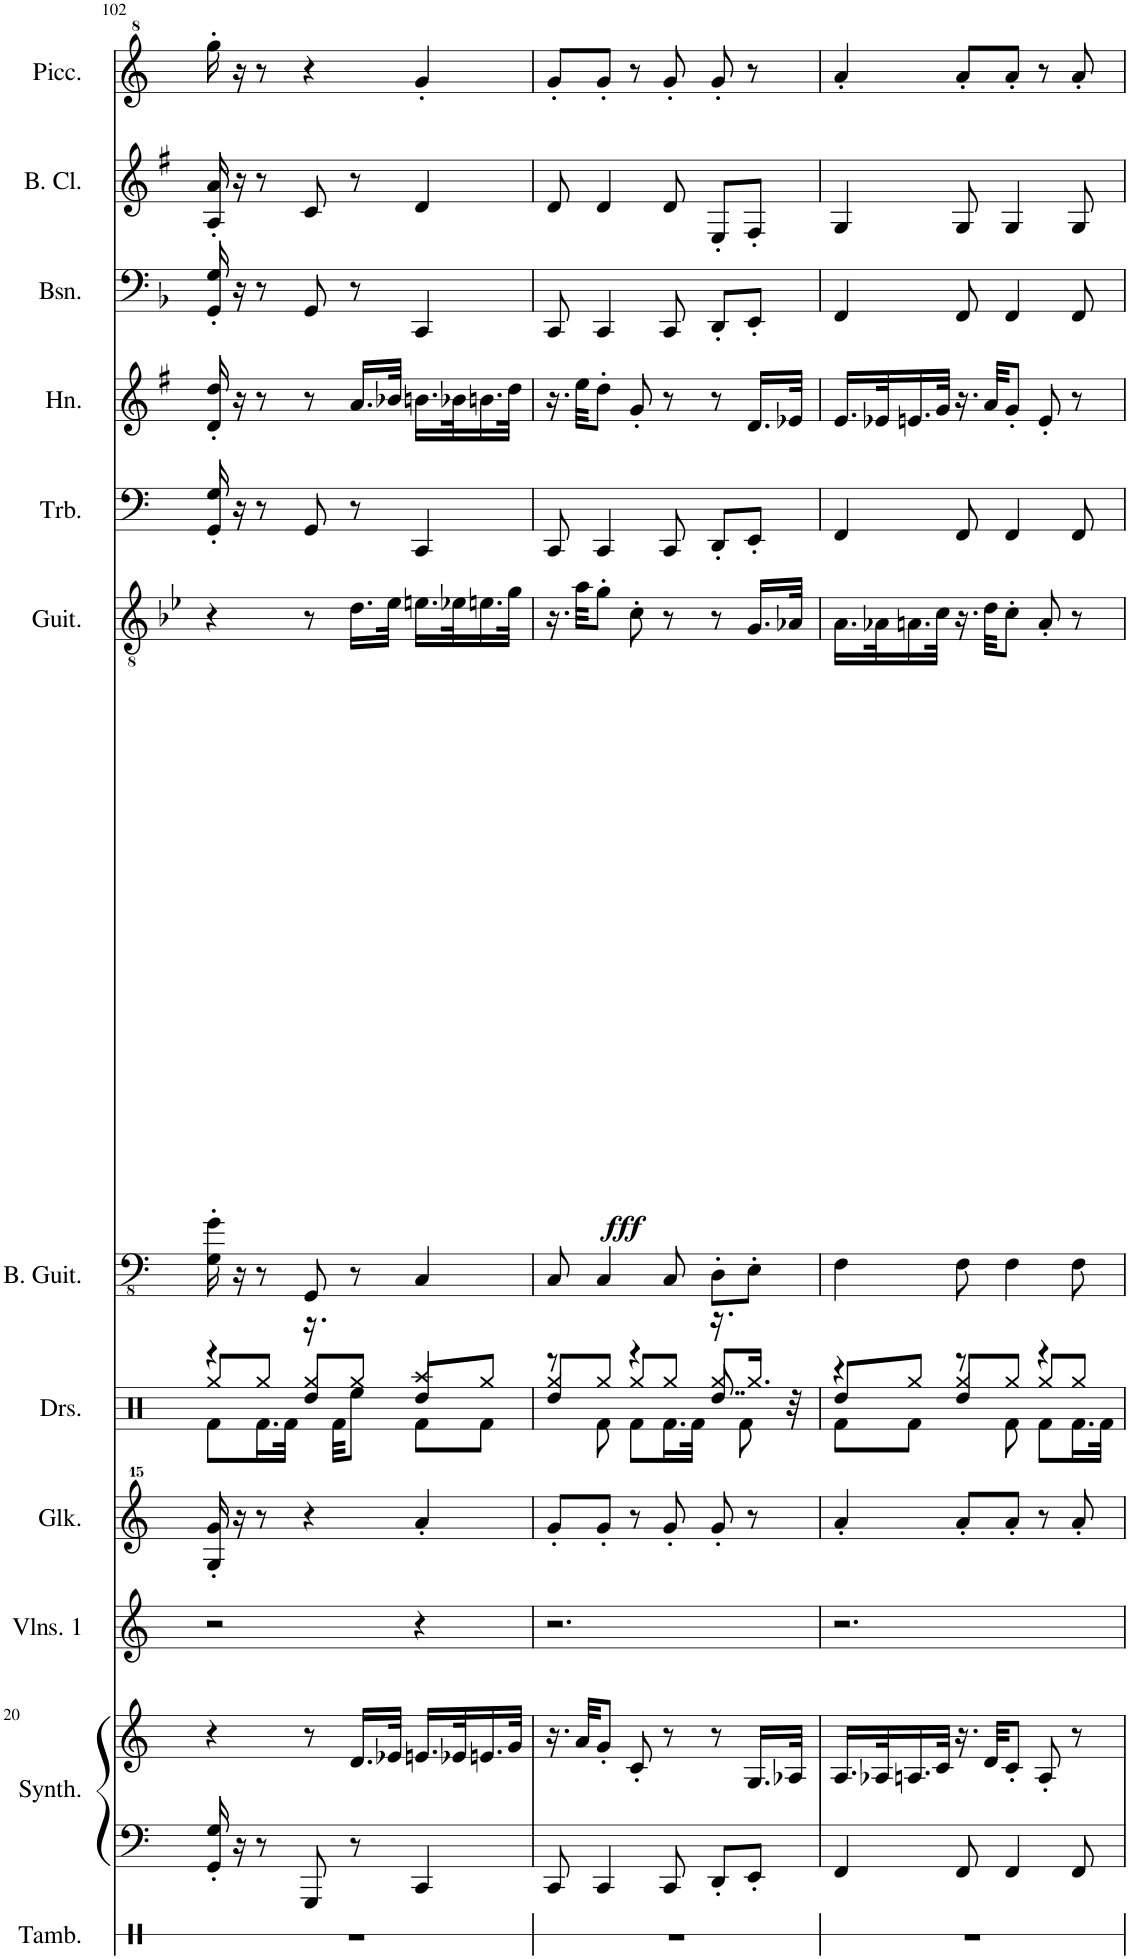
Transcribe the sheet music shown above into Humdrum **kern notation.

**kern	**kern	**kern	**kern	**kern	**kern	**kern	**kern	**dynam	**kern	**kern	**kern	**kern	**kern
*part12	*part11	*part11	*part10	*part9	*part8	*part7	*part6	*part6	*part5	*part4	*part3	*part2	*part1
*staff13	*staff12	*staff11	*staff10	*staff9	*staff8	*staff7	*staff6	*staff6	*staff5	*staff4	*staff3	*staff2	*staff1
*I"Tambourine	*I"Keyboard Synthesizer	*	*I"Violins 1	*I"Glockenspiel	*I"Drumset	*I"Bass Guitar	*I"Guitar	*	*I"Trombone	*I"Horn	*I"Bassoon	*I"Bass Clarinet	*I"Piccolo
*I'Tamb.	*I'Synth.	*	*I'Vlns. 1	*I'Glk.	*I'Drs.	*I'B. Guit.	*I'Guit.	*	*I'Trb.	*I'Hn.	*I'Bsn.	*I'B. Cl.	*I'Picc.
!!LO:PB:g=z
*clefX	*clefF4	*clefG2	*clefG2	*clefG^^2	*clefX	*clefFv4	*clefGv2	*	*clefF4	*clefG2	*clefF4	*clefG2	*clefG^2
*	*	*	*	*	*	*	*	*	*	*Trd4c7	*	*Trd8c14	*Trd-7c-12
*k[]	*k[]	*k[]	*k[]	*k[]	*k[]	*k[]	*k[b-e-]	*	*k[]	*k[f#]	*k[b-]	*k[f#]	*k[]
*M3/4	*M3/4	*M3/4	*M3/4	*M3/4	*M3/4	*M3/4	*M3/4	*	*M3/4	*M3/4	*M3/4	*M3/4	*M3/4
=102	=102	=102	=102	=102	=102	=102	=102	=102	=102	=102	=102	=102	=102
*	*	*	*	*	*^	*	*	*	*	*	*	*	*
*	*	*	*	*	*	*^	*	*	*	*	*	*	*	*
2.r	16GG/' 16G/'	4r	2r	16gg/' 16ggg/'	4r	8Rf\L	8Rgg/L	16GG\' 16G\'	4r	.	16GG/' 16G/'	16d/' 16dd/'	16GG/' 16G/'	16A/' 16a/'	16ggg'\
.	16r	.	.	16r	.	.	.	16r	.	.	16r	16r	16r	16r	16r
.	8r	.	.	8r	.	16.Rf\L	8Rgg/J	8r	.	.	8r	8r	8r	8r	8r
.	.	.	.	.	.	32Rf\JJk	.	.	.	.	.	.	.	.	.
.	8GGG/	8r	.	4r	4Rdd/	16.r	8Rgg/L	8GGG/	8r	.	8GG/	8r	8GG/	8c/	4r
.	.	.	.	.	.	32Rf\KKL	.	.	.	.	.	.	.	.	.
!	!	!	!	!	!	!	!	!	!	!LO:DY:b	!	!	!	!	!
.	8r	16.d/LL	.	.	.	8Ree\J	8Rgg/J	8r	16.d\LL	fff	8r	16.a/LL	8r	8r	.
.	.	32e-X/JJk	.	.	.	.	.	.	32e-\JJk	.	.	32b-X/JJk	.	.	.
.	4CC/	16.en/LL	4r	4aaa'/	4Raa/	8Rf\L	8Rdd/L	4CC/	16.en\LL	.	4CC/	16.bn\LL	4CC/	4d/	4gg'/
.	.	32e-X/K	.	.	.	.	.	.	32e-X\K	.	.	32b-X\K	.	.	.
.	.	16.en/	.	.	.	8Rf\J	8Rgg/J	.	16.en\	.	.	16.bn\	.	.	.
.	.	32g/JJk	.	.	.	.	.	.	32g\JJk	.	.	32dd\JJk	.	.	.
=103	=103	=103	=103	=103	=103	=103	=103	=103	=103	=103	=103	=103	=103	=103	=103
2.r	8CC/	16.r	2.r	8ggg'/L	4Rdd/	8r	8Rgg/L	8CC/	16.r	.	8CC/	16.r	8CC/	8d/	8gg'/L
.	.	32a/KKL	.	.	.	.	.	.	32a\KKL	.	.	32ee\KKL	.	.	.
.	4CC/	8g'/J	.	8ggg'/J	.	8Rf\	8Rgg/J	4CC/	8g'\J	.	4CC/	8dd'\J	4CC/	4d/	8gg'/J
.	.	8c'/	.	8r	4r	8Rf\L	8Rgg/L	.	8c'\	.	.	8g'/	.	.	8r
.	8CC/	8r	.	8ggg'/	.	16.Rf\L	8Rgg/J	8CC/	8r	.	8CC/	8r	8CC/	8d/	8gg'/
.	.	.	.	.	.	32Rf\JJk	.	.	.	.	.	.	.	.	.
.	8DD'/L	8r	.	8ggg'/	8..Rdd/	16.r	8Rgg/L	8DD'\L	8r	.	8DD'/L	8r	8DD'/L	8E'/L	8gg'/
.	.	.	.	.	.	8Rf\	.	.	.	.	.	.	.	.	.
.	8EE'/J	16.G/LL	.	8r	.	.	16.Rgg/Jk	8EE'\J	16.G/LL	.	8EE'/J	16.d/LL	8EE'/J	8F#'/J	8r
.	.	32A-X/JJk	.	.	32r	32ryy	32ryy	.	32A-X/JJk	.	.	32e-X/JJk	.	.	.
=104	=104	=104	=104	=104	=104	=104	=104	=104	=104	=104	=104	=104	=104	=104	=104
2.r	4FF/	16.A/LL	2.r	4aaa'/	4r	8Rf\L	8Rdd/L	4FF\	16.A\LL	.	4FF/	16.e/LL	4FF/	4G/	4aa'/
.	.	32A-X/K	.	.	.	.	.	.	32A-X\K	.	.	32e-X/K	.	.	.
.	.	16.An/	.	.	.	8Rf\J	8Rgg/J	.	16.An\	.	.	16.en/	.	.	.
.	.	32c/JJk	.	.	.	.	.	.	32c\JJk	.	.	32g/JJk	.	.	.
.	8FF/	16.r	.	8aaa'/L	4Rdd/	8r	8Rgg/L	8FF\	16.r	.	8FF/	16.r	8FF/	8G/	8aa'/L
.	.	32d/KKL	.	.	.	.	.	.	32d\KKL	.	.	32a/KKL	.	.	.
.	4FF/	8c'/J	.	8aaa'/J	.	8Rf\	8Rgg/J	4FF\	8c'\J	.	4FF/	8g'/J	4FF/	4G/	8aa'/J
.	.	8A'/	.	8r	4r	8Rf\L	8Rgg/L	.	8A'/	.	.	8e'/	.	.	8r
.	8FF/	8r	.	8aaa'/	.	16.Rf\L	8Rgg/J	8FF\	8r	.	8FF/	8r	8FF/	8G/	8aa'/
.	.	.	.	.	.	32Rf\JJk	.	.	.	.	.	.	.	.	.
*	*	*	*	*	*v	*v	*v	*	*	*	*	*	*	*	*
=	=	=	=	=	=	=	=	=	=	=	=	=	=
*-	*-	*-	*-	*-	*-	*-	*-	*-	*-	*-	*-	*-	*-
